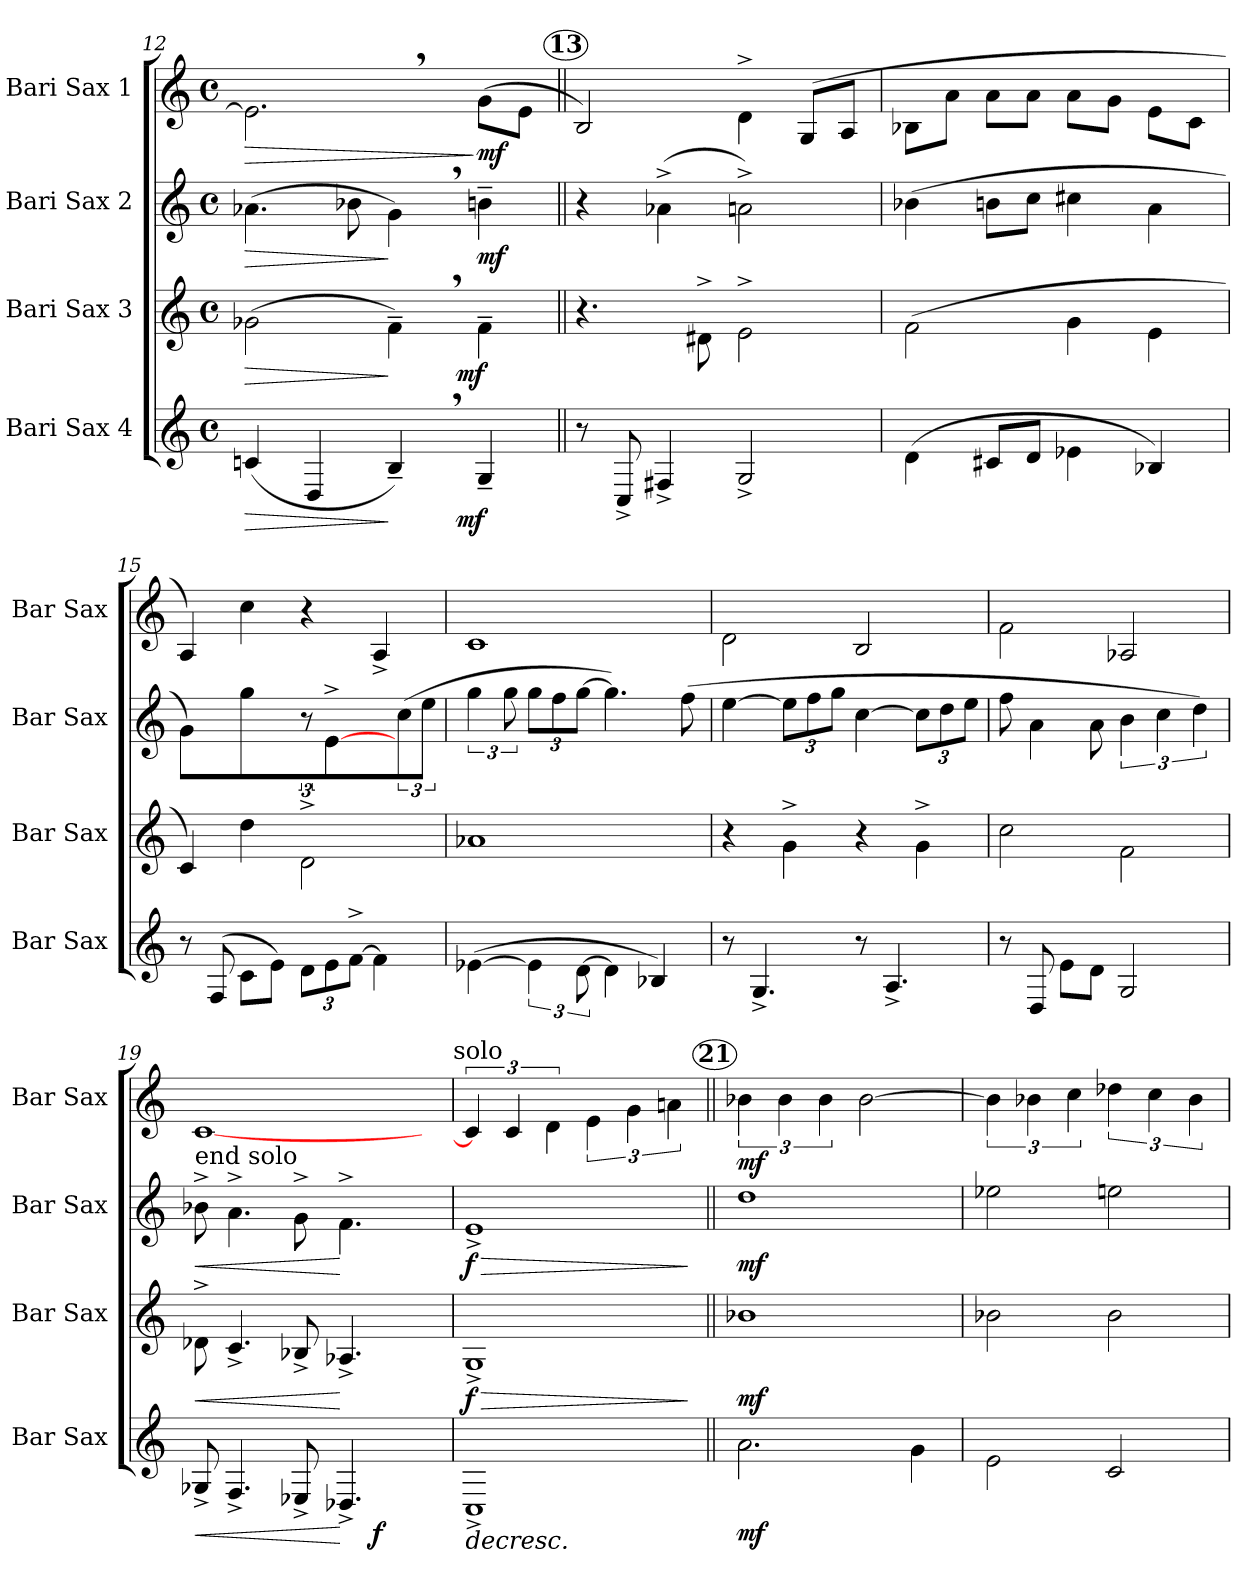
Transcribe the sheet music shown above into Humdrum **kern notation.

**kern	**dynam	**kern	**dynam	**kern	**dynam	**kern	**dynam
*part4	*part4	*part3	*part3	*part2	*part2	*part1	*part1
*staff4	*staff4	*staff3	*staff3	*staff2	*staff2	*staff1	*staff1
*I"Bari Sax 4	*	*I"Bari Sax 3	*	*I"Bari Sax 2	*	*I"Bari Sax 1	*
*I'Bar Sax	*	*I'Bar Sax	*	*I'Bar Sax	*	*I'Bar Sax	*
*clefG2	*	*clefG2	*	*clefG2	*	*clefG2	*
*ITrd12c21	*	*ITrd12c21	*	*ITrd12c21	*	*ITrd12c21	*
*k[]	*	*k[]	*	*k[]	*	*k[]	*
*C:	*	*C:	*	*C:	*	*C:	*
*M4/4	*	*M4/4	*	*M4/4	*	*M4/4	*
*met(c)	*	*met(c)	*	*met(c)	*	*met(c)	*
=12	=12	=12	=12	=12	=12	=12	=12
!	!LO:HP:b	!	!LO:HP:b	!	!LO:HP:b	!	!LO:HP:b
*^	*	*^	*	*	*	*	*
(4Cn/	3%2ryy	>	(>2G-X\	3%2ryy	>	(>4.A-X\	>	2.E,>\]	>
4DD/	.	.	.	.	.	.	.	.	.
.	.	.	.	.	.	8B-X\	.	.	.
4BB~<,>/)	.	]	4F~>,>\)	.	]	4G,>\)	]	.	.
.	24ryy	.	.	24ryy	.	.	.	.	.
!	!	!LO:DY:b	!	!	!LO:DY:b	!	!	!	!
.	6..ryy	mf	.	6..ryy	mf	.	.	.	.
!	!	!	!	!	!	!	!LO:DY:b	!	!LO:DY:n=1:b
4GG~</	.	.	4F~>\	.	.	4Bn~>\	mf	(>8G\L	] mf
.	.	.	.	.	.	.	.	8E\J	.
*v	*v	*	*	*	*	*	*	*	*
*	*	*v	*v	*	*	*	*	*
!!LO:LB:g=z
!!LO:REH:place=s1:a:B:enc=circle:fs=11.2:t=13
=13||	=13||	=13||	=13||	=13||	=13||	=13||	=13||
8r	.	4.r	.	4r	.	2BB/)	.
8CC^</	.	.	.	.	.	.	.
4FF#X^</	.	.	.	(>4A-X^>\	.	.	.
.	.	8D#X^>\	.	.	.	.	.
2GG^</	.	2E^>\	.	2An^>\)	.	4D^>\	.
.	.	.	.	.	.	(>8GG/L	.
.	.	.	.	.	.	8AA/J	.
=14	=14	=14	=14	=14	=14	=14	=14
(>4D\	.	(>2F\	.	(>4B-X\	.	8BB-X\L	.
.	.	.	.	.	.	8A\J	.
8C#X/L	.	.	.	8Bn\L	.	8A\L	.
8D/J	.	.	.	8c\J	.	8A\J	.
4E-X\	.	4G\	.	4c#X\	.	8A\L	.
.	.	.	.	.	.	8G\J	.
4BB-X/)	.	4E\	.	4A\	.	8E\L	.
.	.	.	.	.	.	8C\J	.
=15	=15	=15	=15	=15	=15	=15	=15
8r	.	4C/)	.	4G\)	.	4AA/)	.
(8FF/	.	.	.	.	.	.	.
8C\L	.	4d\	.	4g\	.	4c\	.
8E\J)	.	.	.	.	.	.	.
12D\L	.	2D^>\	.	12r	.	4r	.
12E\	.	.	.	[4E^>\	.	.	.
[12F^>\J	.	.	.	.	.	.	.
4F\]	.	.	.	.	.	4AA^</	.
.	.	.	.	(>12c\	.	.	.
.	.	.	.	12e\J	.	.	.
=16	=16	=16	=16	=16	=16	=16	=16
(>[4E-X\	.	1A-X	.	6g\	.	1C	.
.	.	.	.	12g\	.	.	.
6E-\]	.	.	.	12g\L	.	.	.
.	.	.	.	12f\	.	.	.
[12D\	.	.	.	[12g\J	.	.	.
4D\]	.	.	.	4.g\])	.	.	.
4BB-X/)	.	.	.	.	.	.	.
.	.	.	.	(>8f\	.	.	.
=17	=17	=17	=17	=17	=17	=17	=17
8r	.	4r	.	[4e\	.	2D\	.
4.GG^</	.	.	.	.	.	.	.
.	.	4G^>\	.	12e\L]	.	.	.
.	.	.	.	12f\	.	.	.
.	.	.	.	12g\J	.	.	.
8r	.	4r	.	[4c\	.	2BB/	.
4.AA^</	.	.	.	.	.	.	.
.	.	4G^>\	.	12c\L]	.	.	.
.	.	.	.	12d\	.	.	.
.	.	.	.	12e\J	.	.	.
=18	=18	=18	=18	=18	=18	=18	=18
8r	.	2c\	.	8f\	.	2F\	.
8DD/	.	.	.	4A\	.	.	.
8E\L	.	.	.	.	.	.	.
8D\J	.	.	.	8A\	.	.	.
2GG/	.	2F\	.	6B\	.	2AA-X/	.
.	.	.	.	6c\	.	.	.
.	.	.	.	6d\)	.	.	.
=19	=19	=19	=19	=19	=19	=19	=19
!	!	!	!	!LO:TX:a:t=end solo	!	!	!
!	!LO:HP:b	!	!LO:HP:b	!	!LO:HP:b	!	!
*^	*	*	*	*	*	*	*
8GG-X^</	2.ryy	<	8D-X^>\	<	8B-X^>\	<	[1C	.
4.FF^</	.	.	4.C^</	.	4.A^>\	.	.	.
8EE-X^</	.	.	8BB-X^</	.	8G^>\	.	.	.
4.DD-X^</	.	[	4.AA-X^</	[	4.F^>\	[	.	.
!	!	!LO:DY:b	!	!	!	!	!	!
.	4ryy	f	.	.	.	.	.	.
16.ryy	16.ryy	.	16.ryy	.	16.ryy	.	16.ryy	.
!	!	!	!	!	!	!	!LO:TX:a:t=solo	!
=20	=20	=20	=20	=20	=20	=20	=20	=20
!	!	!LO:HP:b	!	!LO:HP:b	!	!LO:HP:b	!	!
!	!	!	!	!LO:DY:n=1:b	!	!LO:DY:n=1:b	!	!
*v	*v	*	*	*	*	*	*	*
1CC^<	>	1GG^<	> f	1E^>	> f	6C/]	.
.	.	.	.	.	.	6C/	.
.	.	.	.	.	.	6D\	.
.	.	.	.	.	.	6E\	.
.	.	.	.	.	.	6G\	.
.	.	.	.	.	.	6An\	.
.	.	.	]	.	]	.	.
!!LO:PB:g=z
!!LO:REH:place=s1:a:B:enc=circle:fs=11.2:t=21
=21||	=21||	=21||	=21||	=21||	=21||	=21||	=21||
!	!LO:DY:b	!	!LO:DY:b	!	!LO:DY:b	!	!LO:DY:b
2.A\	mf	1B-X	mf	1d	mf	6B-X\	mf
.	.	.	.	.	.	6B-\	.
.	.	.	.	.	.	6B-\	.
.	.	.	.	.	.	[2B-\	.
4G\	]	.	.	.	.	.	.
=22	=22	=22	=22	=22	=22	=22	=22
2E\	.	2B-X\	.	2e-X\	.	6B-\]	.
.	.	.	.	.	.	6B-X\	.
.	.	.	.	.	.	6c\	.
2C/	.	2B-\	.	2en\	.	6d-X\	.
.	.	.	.	.	.	6c\	.
.	.	.	.	.	.	6B-\	.
=	=	=	=	=	=	=	=
*-	*-	*-	*-	*-	*-	*-	*-
